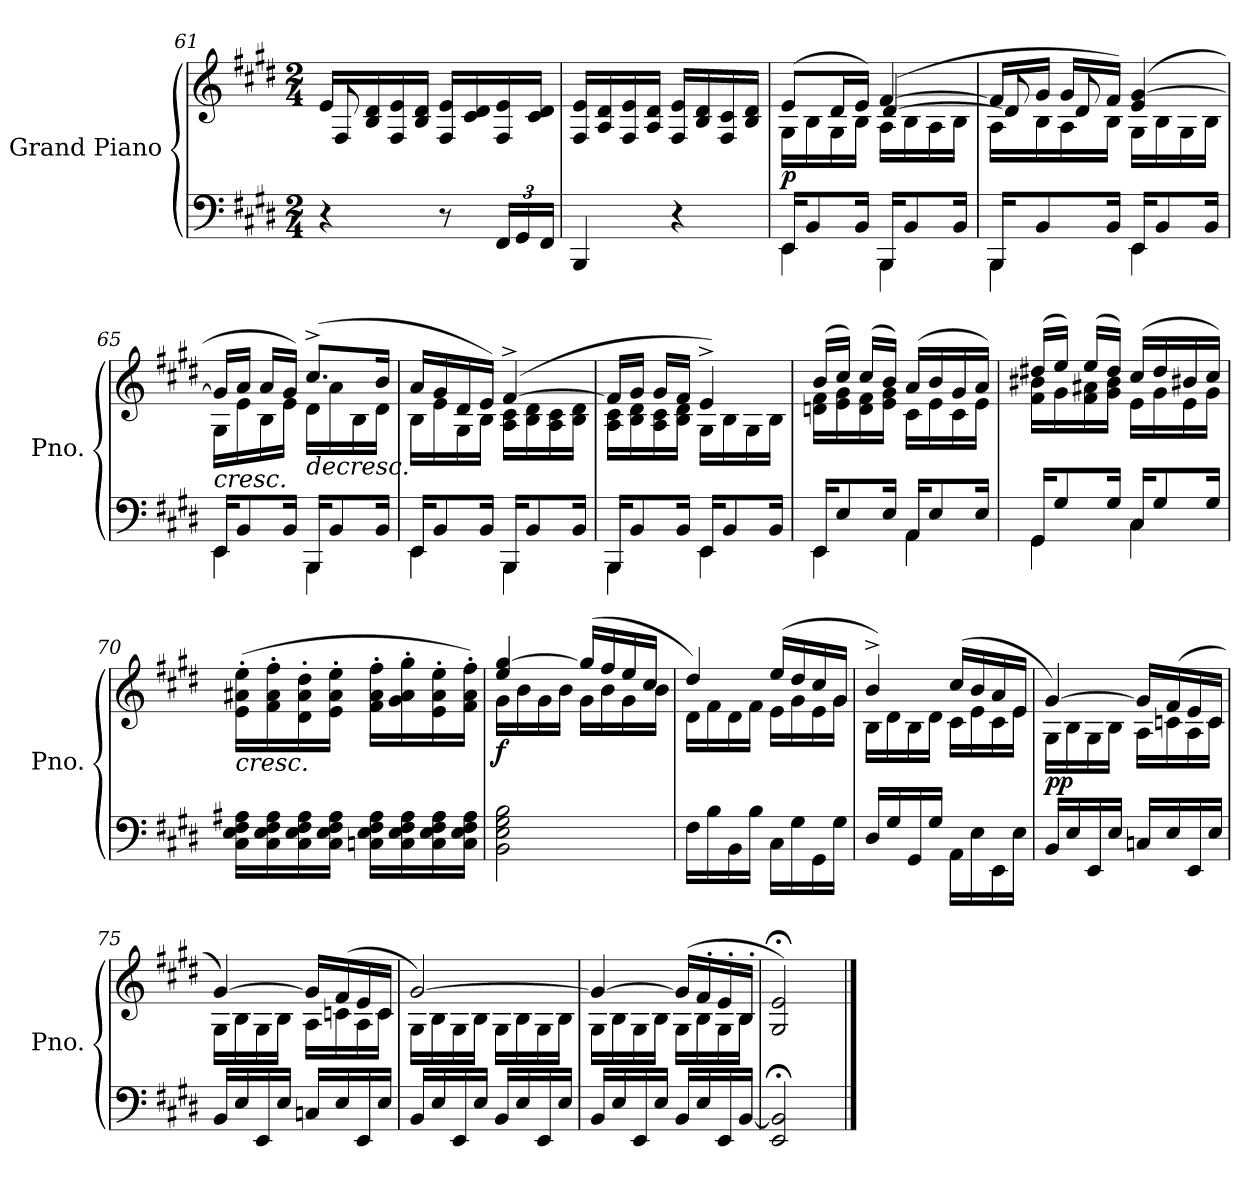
**kern	**kern	**dynam
*part1	*part1	*part1
*staff2	*staff1	*staff1/2
*I"Grand Piano	*	*
*I'Pno.	*	*
!!LO:LB:g=z
*clefF4	*clefG2	*
*k[f#c#g#d#]	*k[f#c#g#d#]	*
*M2/4	*M2/4	*
=61	=61	=61
*	*^	*
4r	16e/LL	8F#/	.
.	16B/ 16d#/	.	.
.	16F#/ 16e/	4.ryy	.
.	16B/ 16d#/JJ	.	.
8r	16F#/ 16e/LL	.	.
.	16c#/ 16d#/	.	.
*Xbrackettup	*	*	*
24FF#/LL	16F#/ 16e/	.	.
24GG#/	.	.	.
.	16c#/ 16d#/JJ	.	.
24FF#/JJ	.	.	.
*	*v	*v	*
=62	=62	=62
4BBB/	16F#/ 16e/LL	.
.	16A/ 16d#/	.
.	16F#/ 16e/	.
.	16A/ 16d#/JJ	.
4r	16F#/ 16e/LL	.
.	16B/ 16d#/	.
.	16F#/ 16c#/	.
.	16B/ 16d#/JJ	.
=63	=63	=63
*^	*^	*
*	*	*	*^	*
!	!	!	!	!	!LO:DY:b
16EE/KL	4EE\	(>8e/L	16G#\LL	4ryy	p
8BB/	.	.	16B\	.	.
.	.	16d#/L	16G#\	.	.
16BB/Jk	.	16e/JJ)	16B\JJ	.	.
16BBB/KL	4BBB\	(>[4f#/	16A\LL	[4d#/	.
8BB/	.	.	16B\	.	.
.	.	.	16A\	.	.
16BB/Jk	.	.	16B\JJ	.	.
=64	=64	=64	=64	=64	=64
16BBB/KL	4BBB\	16f#/LL]	16A\LL	8d#/]	.
8BB/	.	16g#/JJ	16B\	.	.
.	.	16g#/LL	16A\	8d#/	.
16BB/Jk	.	16f#/JJ)	16B\JJ	.	.
16EE/KL	4EE\	(>4e/ [4g#/	16G#\LL	4ryy	.
8BB/	.	.	16B\	.	.
.	.	.	16G#\	.	.
16BB/Jk	.	.	16B\JJ	.	.
*	*	*	*v	*v	*
!!LO:LB:g=z
=65	=65	=65	=65	=65
!	!	!	!	!LO:HP:b
16EE/KL	4EE\	16g#/LL]	16G#\LL	<
8BB/	.	16a/JJ	16e\	.
.	.	16a/LL	16B\	.
16BB/Jk	.	16g#/JJ)	16e\JJ	.
!	!	!	!	!LO:HP:b
16BBB/KL	4BBB\	(>8.cc#^/L	16d#\LL	>
8BB/	.	.	16a\	.
.	.	.	16B\	.
16BB/Jk	.	16b/Jk	16d#\JJ	[
=66	=66	=66	=66	=66
16EE/KL	4EE\	16a/LL	16B\LL	.
8BB/	.	16g#/	16e\	.
.	.	16d#/	16G#\	.
16BB/Jk	.	16e/JJ)	16B\JJ	.
16BBB/KL	4BBB\	(>[4f#^/	16A\ 16c#\LL	.
8BB/	.	.	16B\ 16d#\	.
.	.	.	16A\ 16c#\	.
16BB/Jk	.	.	16B\ 16d#\JJ	.
=67	=67	=67	=67	=67
16BBB/KL	4BBB\	16f#/LL]	16A\ 16c#\LL	.
8BB/	.	16g#/JJ	16B\ 16d#\	.
.	.	16g#/LL	16A\ 16c#\	.
16BB/Jk	.	16f#/JJ	16B\ 16d#\JJ	.
16EE/KL	4EE\	4e^/)	16G#\LL	.
8BB/	.	.	16B\	.
.	.	.	16G#\	.
16BB/Jk	.	.	16B\JJ	.
=68	=68	=68	=68	=68
16EE/KL	4EE\	(>16b/LL	16dn\ 16f#\LL	.
8E/	.	16cc#/JJ)	16e\ 16g#\	.
.	.	(>16cc#/LL	16d\ 16f#\	.
16E/Jk	.	16b/JJ)	16e\ 16g#\JJ	.
16AA/KL	4AA\	(>16a/LL	16c#\LL	.
8E/	.	16b/	16e\	.
.	.	16g#/	16c#\	.
16E/Jk	.	16a/JJ)	16e\JJ	.
!!LO:LB:g=z	!!
=69	=69	=69	=69	=69
16GG#/KL	4GG#\	(>16dd#X/LL	16f#\ 16b#X\LL	.
8G#/	.	16ee/JJ)	16g#\	.
.	.	(>16ee/LL	16f#\ 16a#X\	.
16G#/Jk	.	16dd#/JJ)	16g#\ 16b#\JJ	.
16C#/KL	4C#\	(>16cc#/LL	16e\LL	.
8G#/	.	16dd#/	16g#\	.
.	.	16b#X/	16e\	.
16G#/Jk	.	16cc#/JJ)	16g#\JJ	.
*v	*v	*	*	*
=70	=70	=70	=70
!	!	!	!LO:HP:b
*	*v	*v	*
16C#\ 16E\ 16F#\ 16A#X\LL	(>16e\' 16a#X\' 16ee\'LL	<
16C#\ 16E\ 16F#\ 16A#\	16f#\' 16a#\' 16ff#\'	.
16C#\ 16E\ 16F#\ 16A#\	16d#\' 16a#\' 16dd#\'	.
16C#\ 16E\ 16F#\ 16A#\JJ	16e\' 16a#\' 16ee\'JJ	]
16Cn\ 16E\ 16F#\ 16A#\LL	16f#\' 16a#\' 16ff#\'LL	.
16C\ 16E\ 16F#\ 16A#\	16g#\' 16a#\' 16gg#\'	.
16C\ 16E\ 16F#\ 16A#\	16e\' 16a#\' 16ee\'	.
16C\ 16E\ 16F#\ 16A#\JJ	16f#\' 16a#\' 16ff#\'JJ)	.
=71	=71	=71
*	*^	*
!	!	!	!LO:DY:b
2BB\ 2E\ 2G#\ 2B\	4ee/ [4gg#/	16g#\LL	f
.	.	16b\	.
.	.	16g#\	.
.	.	16b\JJ	.
.	(>16gg#/LL]	16g#\LL	.
.	16ff#/	16b\	.
.	16ee/	16g#\	.
.	16cc#/JJ	16b\JJ	[
=72	=72	=72	=72
16F#\LL	4dd#/)	16d#\LL	.
16B\	.	16f#\	.
16BB\	.	16d#\	.
16B\JJ	.	16f#\JJ	.
16C#\LL	(>16ee/LL	16e\LL	.
16G#\	16dd#/	16g#\	.
16GG#\	16cc#/	16e\	.
16G#\JJ	16g#/JJ	16g#\JJ	.
!!LO:PB:g=z	!!
=73	=73	=73	=73
16D#/LL	4b^/)	16B\LL	.
16G#/	.	16d#\	.
16GG#/	.	16B\	.
16G#/JJ	.	16d#\JJ	.
16AA\LL	(>16cc#/LL	16c#\LL	.
16E\	16b/	16e\	.
16EE\	16a/	16c#\	.
16E\JJ	16e/JJ	16e\JJ	.
=74	=74	=74	=74
!	!	!	!LO:DY:b
16BB/LL	[4g#/)	16G#\LL	pp
16E/	.	16B\	.
16EE/	.	16G#\	.
16E/JJ	.	16B\JJ	.
16Cn/LL	16g#/LL]	16A\LL	.
16E/	(>16f#/	16cn\	.
16EE/	16e/	16A\	.
16E/JJ	16c/JJ	16c\JJ	.
=75	=75	=75	=75
16BB/LL	[4g#/)	16G#\LL	.
16E/	.	16B\	.
16EE/	.	16G#\	.
16E/JJ	.	16B\JJ	.
16Cn/LL	16g#/LL]	16A\LL	.
16E/	(>16f#/	16cn\	.
16EE/	16e/	16A\	.
16E/JJ	16c/JJ	16c\JJ	.
=76	=76	=76	=76
16BB/LL	[2g#/)	16G#\LL	.
16E/	.	16B\	.
16EE/	.	16G#\	.
16E/JJ	.	16B\JJ	.
16BB/LL	.	16G#\LL	.
16E/	.	16B\	.
16EE/	.	16G#\	.
16E/JJ	.	16B\JJ	.
!!LO:LB:g=z	!!
=77	=77	=77	=77
16BB/LL	4g#/_	16G#\LL	.
16E/	.	16B\	.
16EE/	.	16G#\	.
16E/JJ	.	16B\JJ	.
16BB/LL	(>16g#/LL]	16G#\LL	.
16E/	16f#'/	16B\	.
16EE/	16e'/	16G#\	.
[16BB/JJ	16B'/JJ	16B\JJ	.
*	*v	*v	*
=78	=78	=78
2EE/; 2BB/];	2G#/;< 2e/;<)	.
==	==	==
*-	*-	*-
